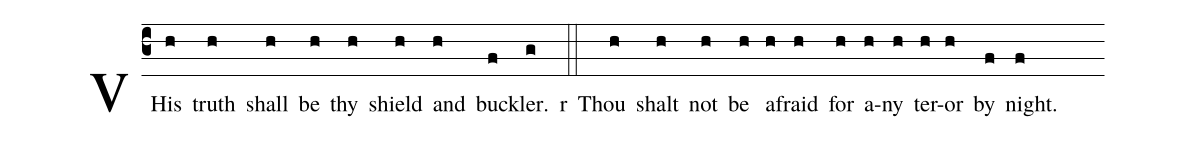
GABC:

%%
(c3) <sp>v</sp> His(h) truth(h) shall(h) be(h) thy(h) shield(h) and(h) buck(f)ler.(g)
<sp>r</sp>(::) Thou(h) shalt(h) not(h) be(h) a(h)fraid(h) for(h) a(h)ny(h) ter(h)or(h) by(f) night.(f)
